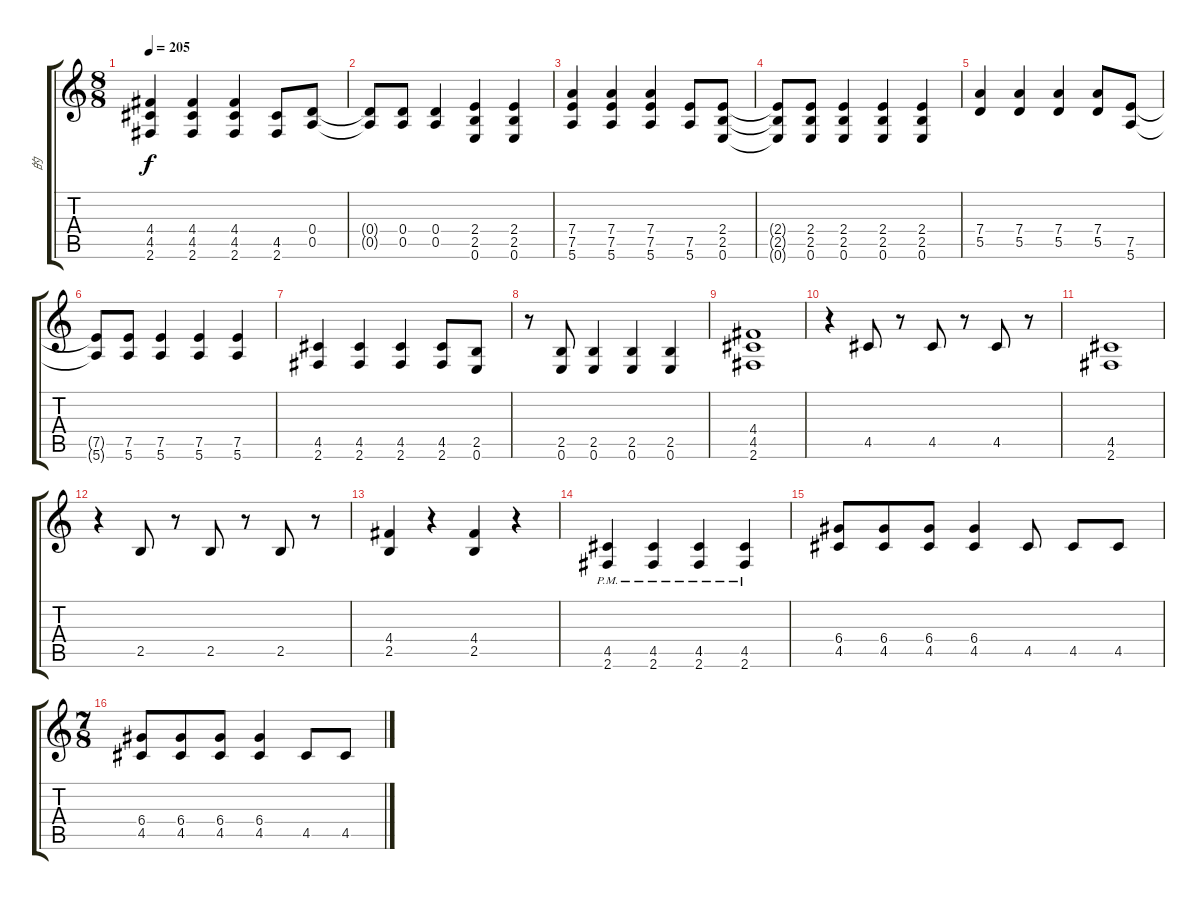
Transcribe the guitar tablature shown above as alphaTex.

\track ("的" "的") {instrument distortionguitar}
\staff {score tabs}
\tuning (E4 B3 G3 D3 A2 E2) {hide}
\ts (8 8)
\tempo 205
\clef g2
\ks c
(4.4 4.5 2.6).4{dy f} (4.4 4.5 2.6).4 (4.4 4.5 2.6).4 (4.5 2.6).8 (0.4 0.5).8 |
(0.4{t} 0.5{t}).8 (0.4 0.5).8 (0.4 0.5).4 (2.4 2.5 0.6).4 (2.4 2.5 0.6).4 |
(7.4 7.5 5.6).4 (7.4 7.5 5.6).4 (7.4 7.5 5.6).4 (7.5 5.6).8 (2.4 2.5 0.6).8 |
(2.4{t} 2.5{t} 0.6{t}).8 (2.4 2.5 0.6).8 (2.4 2.5 0.6).4 (2.4 2.5 0.6).4 (2.4 2.5 0.6).4 |
(7.4 5.5).4 (7.4 5.5).4 (7.4 5.5).4 (7.4 5.5).8 (7.5 5.6).8 |
(7.5{t} 5.6{t}).8 (7.5 5.6).8 (7.5 5.6).4 (7.5 5.6).4 (7.5 5.6).4 |
(4.5 2.6).4 (4.5 2.6).4 (4.5 2.6).4 (4.5 2.6).8 (2.5 0.6).8 |
r.8 (2.5 0.6).8 (2.5 0.6).4 (2.5 0.6).4 (2.5 0.6).4 |
(4.4 4.5 2.6).1 |
r.4 4.5.8 r.8 4.5.8 r.8 4.5.8 r.8 |
(4.5 2.6).1 |
r.4 2.5.8 r.8 2.5.8 r.8 2.5.8 r.8 |
(4.4 2.5).4 r.4 (4.4 2.5).4 r.4 |
(4.5{pm} 2.6{pm}).4 (4.5{pm} 2.6{pm}).4 (4.5{pm} 2.6{pm}).4 (4.5{pm} 2.6{pm}).4 |
(6.4 4.5).8 (6.4 4.5).8 (6.4 4.5).8 (6.4 4.5).4 4.5.8 4.5.8 4.5.8 |
\ts (7 8)
(6.4 4.5).8 (6.4 4.5).8 (6.4 4.5).8 (6.4 4.5).4 4.5.8 4.5.8
